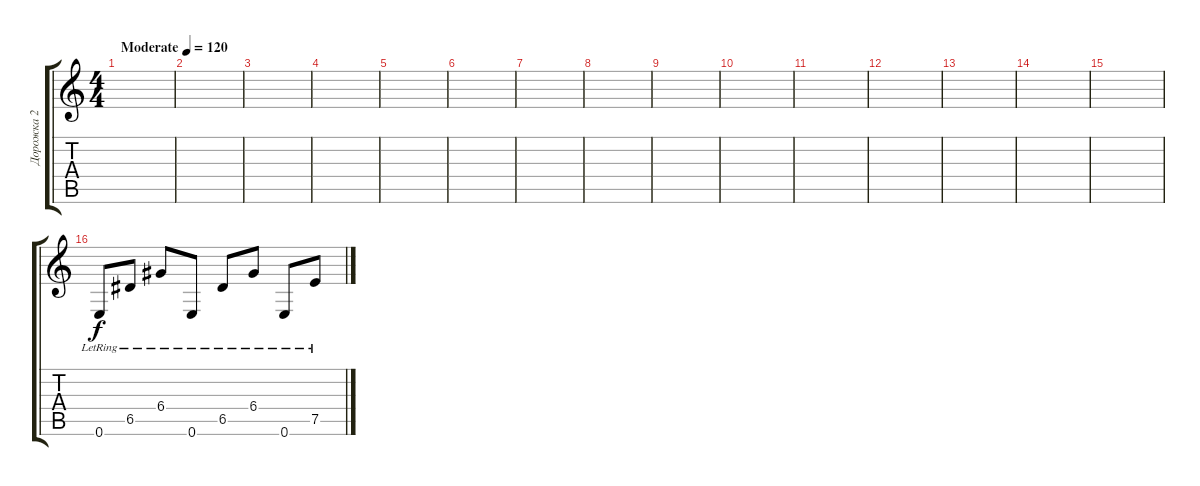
\track ("Дорожка 2" "Дорожка 2") {instrument electricguitarmuted}
\staff {score tabs}
\tuning (E4 B3 G3 D3 A2 E2) {hide}
\ts (4 4)
\tempo (120 "Moderate")
\clef g2
\ks c
|
|
|
|
|
|
|
|
|
|
|
|
|
|
|
0.6{lr}.8 6.5{lr}.8 6.4{lr}.8 0.6{lr}.8 6.5{lr}.8 6.4{lr}.8 0.6{lr}.8 7.5{lr}.8
